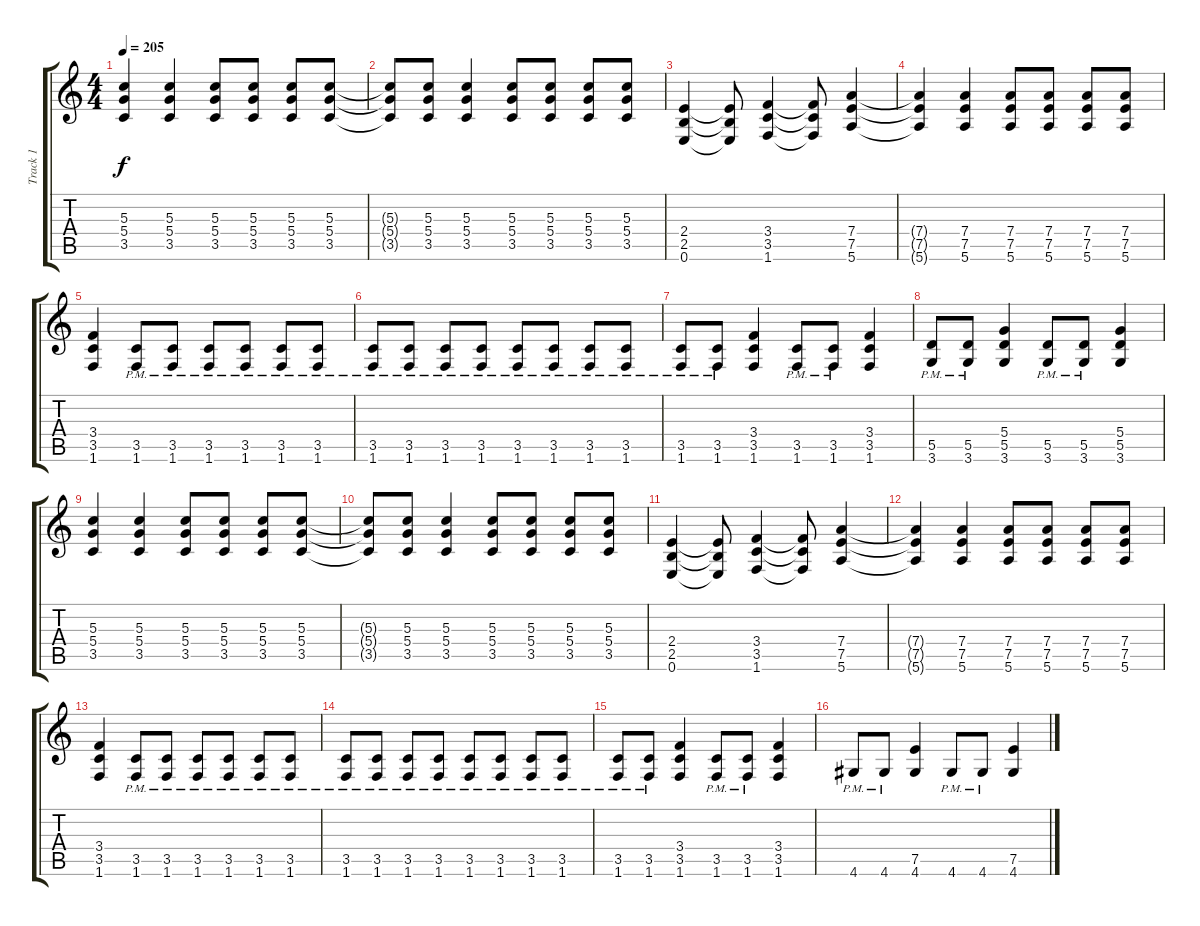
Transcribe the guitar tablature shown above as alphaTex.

\track ("Track 1" "Track 1") {instrument distortionguitar}
\staff {score tabs}
\tuning (E4 B3 G3 D3 A2 E2) {hide}
\ts (4 4)
\tempo 205
\clef g2
\ks c
(5.3 5.4 3.5).4{dy f} (5.3 5.4 3.5).4 (5.3 5.4 3.5).8 (5.3 5.4 3.5).8 (5.3 5.4 3.5).8 (5.3 5.4 3.5).8 |
(5.3{t} 5.4{t} 3.5{t}).8 (5.3 5.4 3.5).8 (5.3 5.4 3.5).4 (5.3 5.4 3.5).8 (5.3 5.4 3.5).8 (5.3 5.4 3.5).8 (5.3 5.4 3.5).8 |
(2.4 2.5 0.6).4 (2.4{t} 2.5{t} 0.6{t}).8 (3.4 3.5 1.6).4 (3.4{t} 3.5{t} 1.6{t}).8 (7.4 7.5 5.6).4 |
(7.4{t} 7.5{t} 5.6{t}).4 (7.4 7.5 5.6).4 (7.4 7.5 5.6).8 (7.4 7.5 5.6).8 (7.4 7.5 5.6).8 (7.4 7.5 5.6).8 |
(3.4 3.5 1.6).4 (3.5{pm} 1.6{pm}).8 (3.5{pm} 1.6{pm}).8 (3.5{pm} 1.6{pm}).8 (3.5{pm} 1.6{pm}).8 (3.5{pm} 1.6{pm}).8 (3.5{pm} 1.6{pm}).8 |
(3.5{pm} 1.6{pm}).8 (3.5{pm} 1.6{pm}).8 (3.5{pm} 1.6{pm}).8 (3.5{pm} 1.6{pm}).8 (3.5{pm} 1.6{pm}).8 (3.5{pm} 1.6{pm}).8 (3.5{pm} 1.6{pm}).8 (3.5{pm} 1.6{pm}).8 |
(3.5{pm} 1.6{pm}).8 (3.5{pm} 1.6{pm}).8 (3.4 3.5 1.6).4 (3.5{pm} 1.6{pm}).8 (3.5{pm} 1.6{pm}).8 (3.4 3.5 1.6).4 |
(5.5{pm} 3.6{pm}).8 (5.5{pm} 3.6{pm}).8 (5.4 5.5 3.6).4 (5.5{pm} 3.6{pm}).8 (5.5{pm} 3.6{pm}).8 (5.4 5.5 3.6).4 |
(5.3 5.4 3.5).4 (5.3 5.4 3.5).4 (5.3 5.4 3.5).8 (5.3 5.4 3.5).8 (5.3 5.4 3.5).8 (5.3 5.4 3.5).8 |
(5.3{t} 5.4{t} 3.5{t}).8 (5.3 5.4 3.5).8 (5.3 5.4 3.5).4 (5.3 5.4 3.5).8 (5.3 5.4 3.5).8 (5.3 5.4 3.5).8 (5.3 5.4 3.5).8 |
(2.4 2.5 0.6).4 (2.4{t} 2.5{t} 0.6{t}).8 (3.4 3.5 1.6).4 (3.4{t} 3.5{t} 1.6{t}).8 (7.4 7.5 5.6).4 |
(7.4{t} 7.5{t} 5.6{t}).4 (7.4 7.5 5.6).4 (7.4 7.5 5.6).8 (7.4 7.5 5.6).8 (7.4 7.5 5.6).8 (7.4 7.5 5.6).8 |
(3.4 3.5 1.6).4 (3.5{pm} 1.6{pm}).8 (3.5{pm} 1.6{pm}).8 (3.5{pm} 1.6{pm}).8 (3.5{pm} 1.6{pm}).8 (3.5{pm} 1.6{pm}).8 (3.5{pm} 1.6{pm}).8 |
(3.5{pm} 1.6{pm}).8 (3.5{pm} 1.6{pm}).8 (3.5{pm} 1.6{pm}).8 (3.5{pm} 1.6{pm}).8 (3.5{pm} 1.6{pm}).8 (3.5{pm} 1.6{pm}).8 (3.5{pm} 1.6{pm}).8 (3.5{pm} 1.6{pm}).8 |
(3.5{pm} 1.6{pm}).8 (3.5{pm} 1.6{pm}).8 (3.4 3.5 1.6).4 (3.5{pm} 1.6{pm}).8 (3.5{pm} 1.6{pm}).8 (3.4 3.5 1.6).4 |
4.6{pm}.8 4.6{pm}.8 (7.5 4.6).4 4.6{pm}.8 4.6{pm}.8 (7.5 4.6).4
